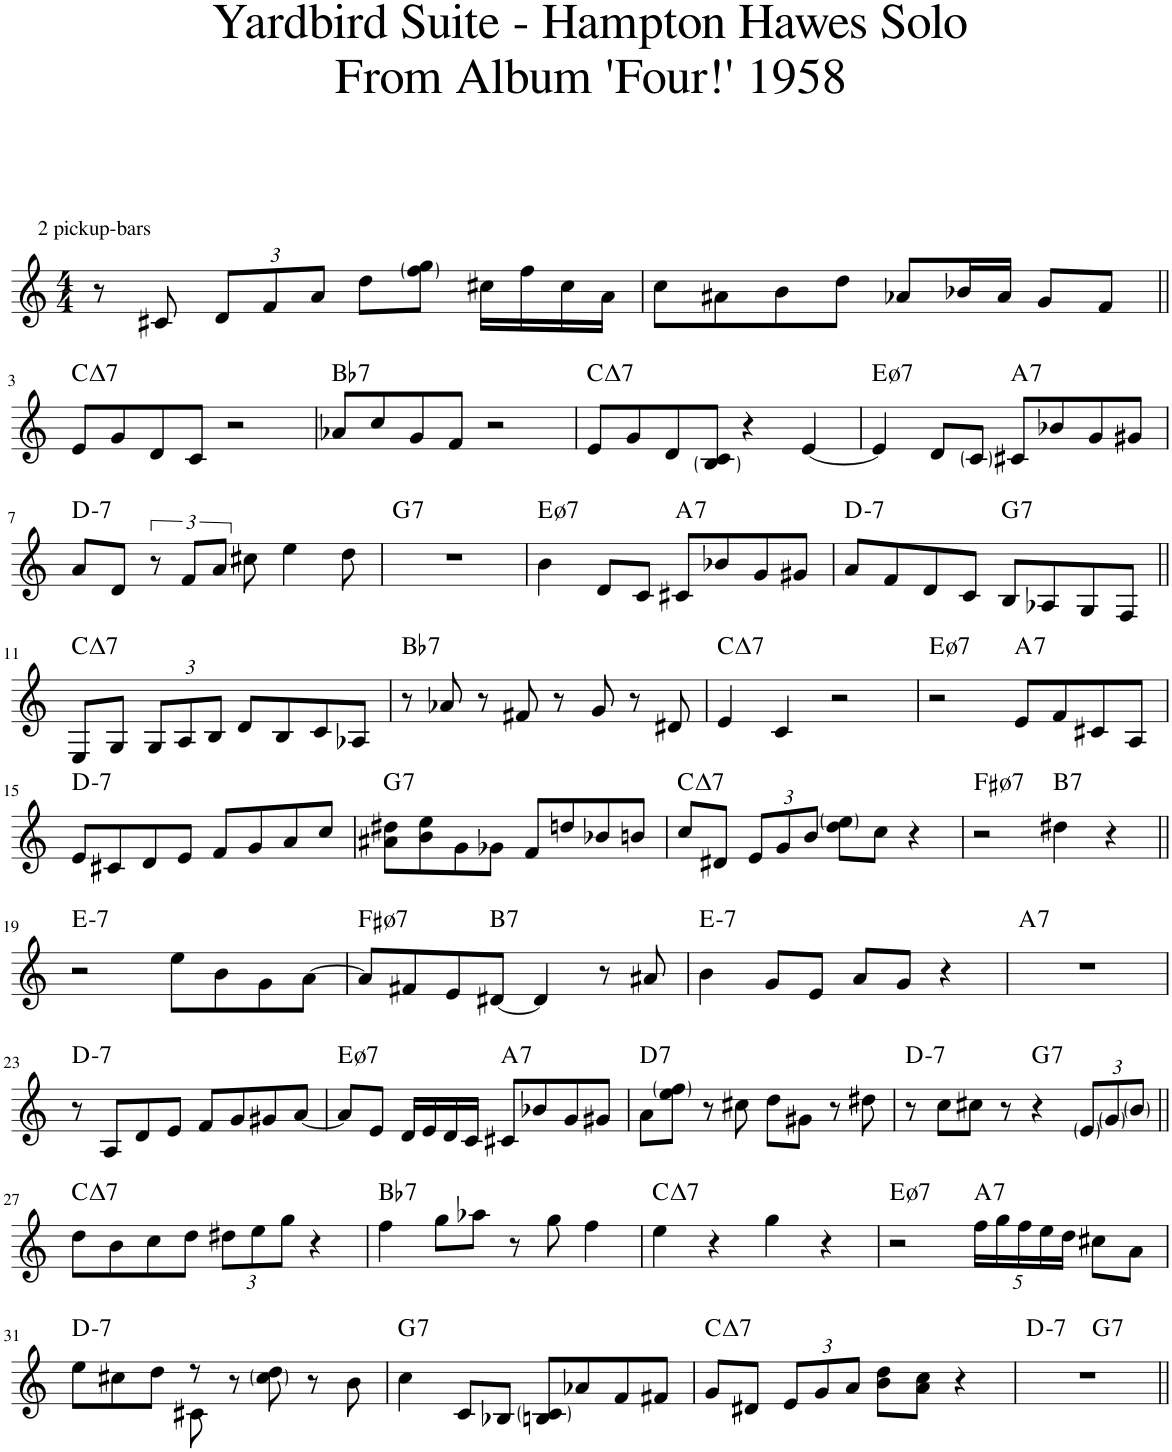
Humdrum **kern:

**kern	**harte
*part1	*part1
*staff1	*
*I"Piano	*
*I'Pno.	*
*clefG2	*
*k[]	*
*M4/4	*
=1	=1
!LO:TX:a:t=2 pickup-bars	!
8r	.
8c#X/	.
*Xbrackettup	*
12d/L	.
12f/	.
12a/J	.
8dd\L	.
8ff\ 8gg\J	.
16cc#X\LL	.
16ff\	.
16cc#\	.
16a\JJ	.
=2	=2
8cc\L	.
8a#X\	.
8b\	.
8dd\J	.
8a-X/L	.
16b-X/L	.
16a-/JJ	.
8g/L	.
8f/J	.
!!LO:LB:g=z
=3||	=3||
!	!LO:H:kt=7
8e/L	C:maj7
8g/	.
8d/	.
8c/J	.
2r	.
=4	=4
!	!LO:H:kt=7
8a-X/L	Bb:7
8cc/	.
8g/	.
8f/J	.
2r	.
=5	=5
!	!LO:H:kt=7
8e/L	C:maj7
8g/	.
8d/	.
8B/ 8c/J	.
4r	.
[4e/	.
=6	=6
!	!LO:H:kt=7
4e/]	E:hdim7
8d/L	.
8c/J	.
!	!LO:H:kt=7
8c#X/L	A:7
8b-X/	.
8g/	.
8g#X/J	.
!!LO:LB:g=z
=7	=7
!	!LO:H:kt=7
8a/L	D:min7
8d/J	.
*brackettup	*
12r	.
12f/L	.
12a/J	.
8cc#X\	.
4ee\	.
8dd\	.
=8	=8
!	!LO:H:kt=7
1r	G:7
=9	=9
!	!LO:H:kt=7
4b\	E:hdim7
8d/L	.
8c/J	.
!	!LO:H:kt=7
8c#X/L	A:7
8b-X/	.
8g/	.
8g#X/J	.
=10	=10
!	!LO:H:kt=7
8a/L	D:min7
8f/	.
8d/	.
8c/J	.
!	!LO:H:kt=7
8B/L	G:7
8A-X/	.
8G/	.
8F/J	.
!!LO:LB:g=z
=11||	=11||
!	!LO:H:kt=7
8E/L	C:maj7
8G/J	.
*Xbrackettup	*
12G/L	.
12A/	.
12B/J	.
8d/L	.
8B/	.
8c/	.
8A-X/J	.
=12	=12
!	!LO:H:kt=7
8r	Bb:7
8a-X/	.
8r	.
8f#X/	.
8r	.
8g/	.
8r	.
8d#X/	.
=13	=13
!	!LO:H:kt=7
4e/	C:maj7
4c/	.
2r	.
=14	=14
!	!LO:H:kt=7
2r	E:hdim7
!	!LO:H:kt=7
8e/L	A:7
8f/	.
8c#X/	.
8A/J	.
!!LO:LB:g=z
=15	=15
!	!LO:H:kt=7
8e/L	D:min7
8c#X/	.
8d/	.
8e/J	.
8f/L	.
8g/	.
8a/	.
8cc/J	.
=16	=16
!	!LO:H:kt=7
8a#X\ 8dd#X\L	G:7
8b\ 8ee\	.
8g\	.
8g-X\J	.
8f/L	.
8ddn/	.
8b-X/	.
8bn/J	.
=17	=17
!	!LO:H:kt=7
8cc/L	C:maj7
8d#X/J	.
12e/L	.
12g/	.
12b/J	.
8dd\ 8ee\L	.
8cc\J	.
4r	.
=18	=18
!	!LO:H:kt=7
2r	F#:hdim7
!	!LO:H:kt=7
4dd#X\	B:7
4r	.
!!LO:LB:g=z
=19||	=19||
!	!LO:H:kt=7
2r	E:min7
8ee\L	.
8b\	.
8g\	.
[8a\J	.
=20	=20
!	!LO:H:kt=7
8a/L]	F#:hdim7
8f#X/	.
8e/	.
!	!LO:H:kt=7
[8d#X/J	B:7
4d#/]	.
8r	.
8a#X/	.
=21	=21
!	!LO:H:kt=7
4b\	E:min7
8g/L	.
8e/J	.
8a/L	.
8g/J	.
4r	.
=22	=22
!	!LO:H:kt=7
1r	A:7
!!LO:LB:g=z
=23	=23
!	!LO:H:kt=7
8r	D:min7
8A/L	.
8d/	.
8e/J	.
8f/L	.
8g/	.
8g#X/	.
[8a/J	.
=24	=24
!	!LO:H:kt=7
8a/L]	E:hdim7
8e/J	.
16d/LL	.
16e/	.
16d/	.
16c/JJ	.
!	!LO:H:kt=7
8c#X/L	A:7
8b-X/	.
8g/	.
8g#X/J	.
=25	=25
!	!LO:H:kt=7
8a\L	D:7
8ee\ 8ff\J	.
8r	.
8cc#X\	.
8dd\L	.
8g#X\J	.
8r	.
8dd#X\	.
=26	=26
!	!LO:H:kt=7
8r	D:min7
8cc\L	.
8cc#X\J	.
8r	.
!	!LO:H:kt=7
4r	G:7
12e/L	.
12g/	.
12b/J	.
!!LO:LB:g=z
=27||	=27||
!	!LO:H:kt=7
8dd\L	C:maj7
8b\	.
8cc\	.
8dd\J	.
12dd#X\L	.
12ee\	.
12gg\J	.
4r	.
=28	=28
!	!LO:H:kt=7
4ff\	Bb:7
8gg\L	.
8aa-X\J	.
8r	.
8gg\	.
4ff\	.
=29	=29
!	!LO:H:kt=7
4ee\	C:maj7
4r	.
4gg\	.
4r	.
=30	=30
!	!LO:H:kt=7
2r	E:hdim7
!	!LO:H:kt=7
20ff\LL	A:7
20gg\	.
20ff\	.
20ee\	.
20dd\JJ	.
8cc#X\L	.
8a\J	.
!!LO:LB:g=z
=31	=31
*^	*
!	!	!LO:H:kt=7
8ee\L	4.ryy	D:min7
8cc#X\	.	.
8dd\J	.	.
8r	8c#X\	.
8r	2ryy	.
8cc#\ 8dd\	.	.
8r	.	.
8b\	.	.
*v	*v	*
=32	=32
!	!LO:H:kt=7
4cc\	G:7
8c/L	.
8B-X/J	.
8Bn/ 8c/L	.
8a-X/	.
8f/	.
8f#X/J	.
=33	=33
!	!LO:H:kt=7
8g/L	C:maj7
8d#X/J	.
12e/L	.
12g/	.
12a/J	.
8b\ 8dd\L	.
8a\ 8cc\J	.
4r	.
=34	=34
!	!LO:H:kt=7
*^	*
1r	2ryy	D:min7
!	!	!LO:H:kt=7
.	2ryy	G:7
*v	*v	*
=||	=||
*-	*-
